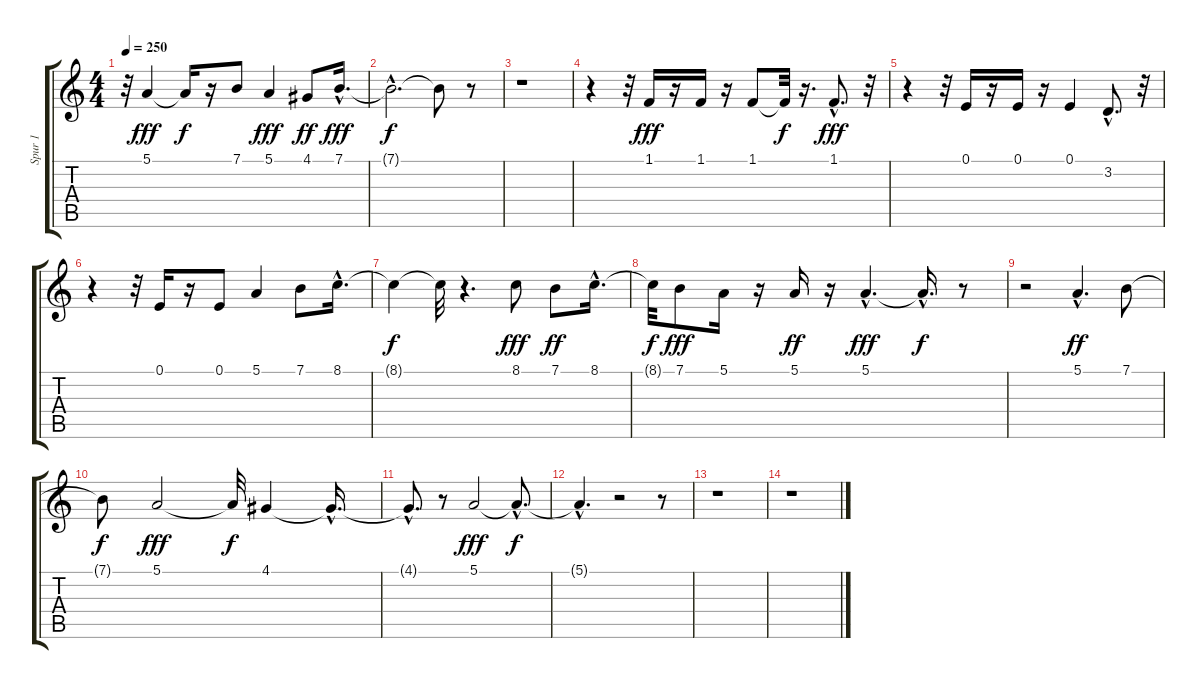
\track ("Spur 1" "Spur 1") {instrument piccolo}
\staff {score tabs}
\tuning (E4 B3 G3 D3 A2 E2) {hide}
\ts (4 4)
\tempo 250
\clef g2
\ks c
r.32{dy fff} 5.1.4 5.1{t}.16{dy f} r.16 7.1.8 5.1.4{dy fff} 4.1.8{dy ff} 7.1{hac}.16{d dy fff} |
7.1{hac t}.2{d dy f} 7.1{t}.8 r.8 |
r.1 |
r.4 r.32 1.1.16{dy fff} r.16 1.1.16 r.16 1.1.8 1.1{t}.32{dy f} r.16{d} 1.1{hac}.8{d dy fff} r.32 |
r.4 r.32 0.1.16 r.16 0.1.16 r.16 0.1.4 3.2{hac}.8{d} r.32 |
r.4 r.32 0.1.16 r.16 0.1.8 5.1.4 7.1.8 8.1{hac}.16{d} |
8.1{t}.4{dy f} 8.1{t}.32 r.4{d} 8.1.8{dy fff} 7.1.8{dy ff} 8.1{hac}.16{d} |
8.1{t}.32{dy f} 7.1.8{dy fff} 5.1.16 r.16 5.1.16{dy ff} r.16 5.1{hac}.4{d dy fff} 5.1{hac t}.16{d dy f} r.8 |
r.2 5.1{hac}.4{d dy ff} 7.1.8 |
7.1{t}.8{dy f} 5.1.2{dy fff} 5.1{t}.32{dy f} 4.1.4 4.1{hac t}.16{d} |
4.1{hac t}.8{d} r.8 5.1.2{dy fff} 5.1{hac t}.8{d dy f} |
5.1{hac t}.4{d} r.2 r.8 |
r.1 |
r.1
